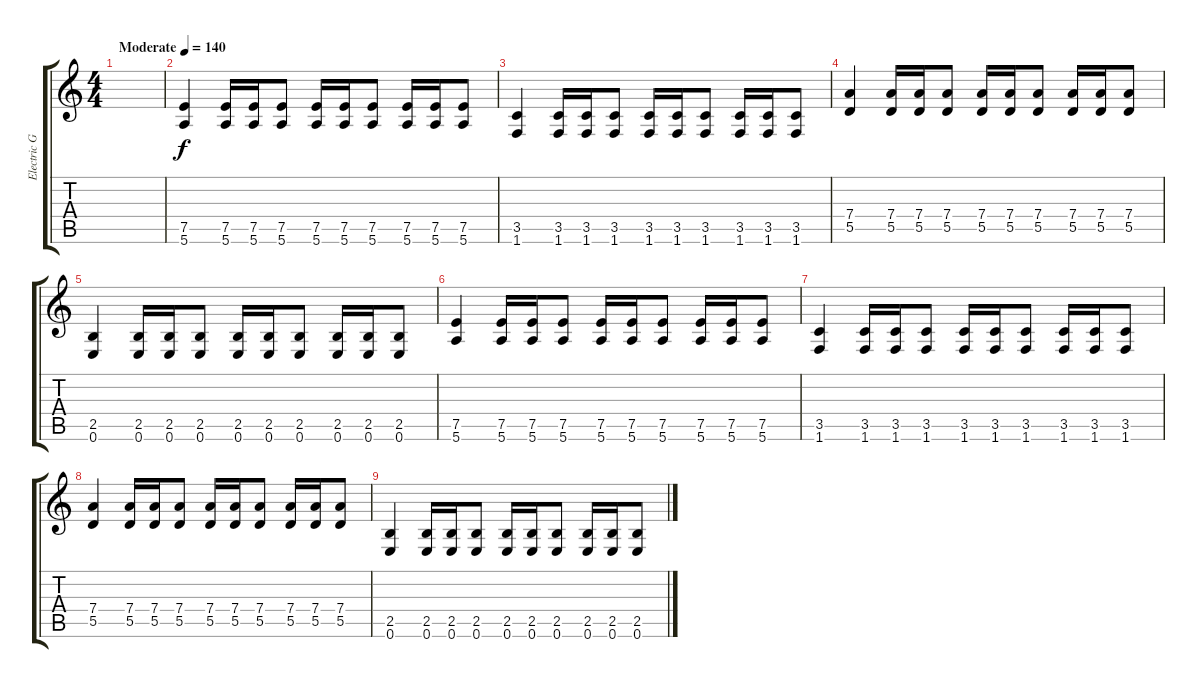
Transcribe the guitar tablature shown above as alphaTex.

\track ("Electric Guitar" "Electric G") {instrument distortionguitar}
\staff {score tabs}
\tuning (E4 B3 G3 D3 A2 E2) {hide}
\ts (4 4)
\tempo (140 "Moderate")
\clef g2
\ks c
|
(7.5 5.6).4 (7.5 5.6).16 (7.5 5.6).16 (7.5 5.6).8 (7.5 5.6).16 (7.5 5.6).16 (7.5 5.6).8 (7.5 5.6).16 (7.5 5.6).16 (7.5 5.6).8 |
(3.5 1.6).4 (3.5 1.6).16 (3.5 1.6).16 (3.5 1.6).8 (3.5 1.6).16 (3.5 1.6).16 (3.5 1.6).8 (3.5 1.6).16 (3.5 1.6).16 (3.5 1.6).8 |
(7.4 5.5).4 (7.4 5.5).16 (7.4 5.5).16 (7.4 5.5).8 (7.4 5.5).16 (7.4 5.5).16 (7.4 5.5).8 (7.4 5.5).16 (7.4 5.5).16 (7.4 5.5).8 |
(2.5 0.6).4 (2.5 0.6).16 (2.5 0.6).16 (2.5 0.6).8 (2.5 0.6).16 (2.5 0.6).16 (2.5 0.6).8 (2.5 0.6).16 (2.5 0.6).16 (2.5 0.6).8 |
(7.5 5.6).4 (7.5 5.6).16 (7.5 5.6).16 (7.5 5.6).8 (7.5 5.6).16 (7.5 5.6).16 (7.5 5.6).8 (7.5 5.6).16 (7.5 5.6).16 (7.5 5.6).8 |
(3.5 1.6).4 (3.5 1.6).16 (3.5 1.6).16 (3.5 1.6).8 (3.5 1.6).16 (3.5 1.6).16 (3.5 1.6).8 (3.5 1.6).16 (3.5 1.6).16 (3.5 1.6).8 |
(7.4 5.5).4 (7.4 5.5).16 (7.4 5.5).16 (7.4 5.5).8 (7.4 5.5).16 (7.4 5.5).16 (7.4 5.5).8 (7.4 5.5).16 (7.4 5.5).16 (7.4 5.5).8 |
(2.5 0.6).4 (2.5 0.6).16 (2.5 0.6).16 (2.5 0.6).8 (2.5 0.6).16 (2.5 0.6).16 (2.5 0.6).8 (2.5 0.6).16 (2.5 0.6).16 (2.5 0.6).8
